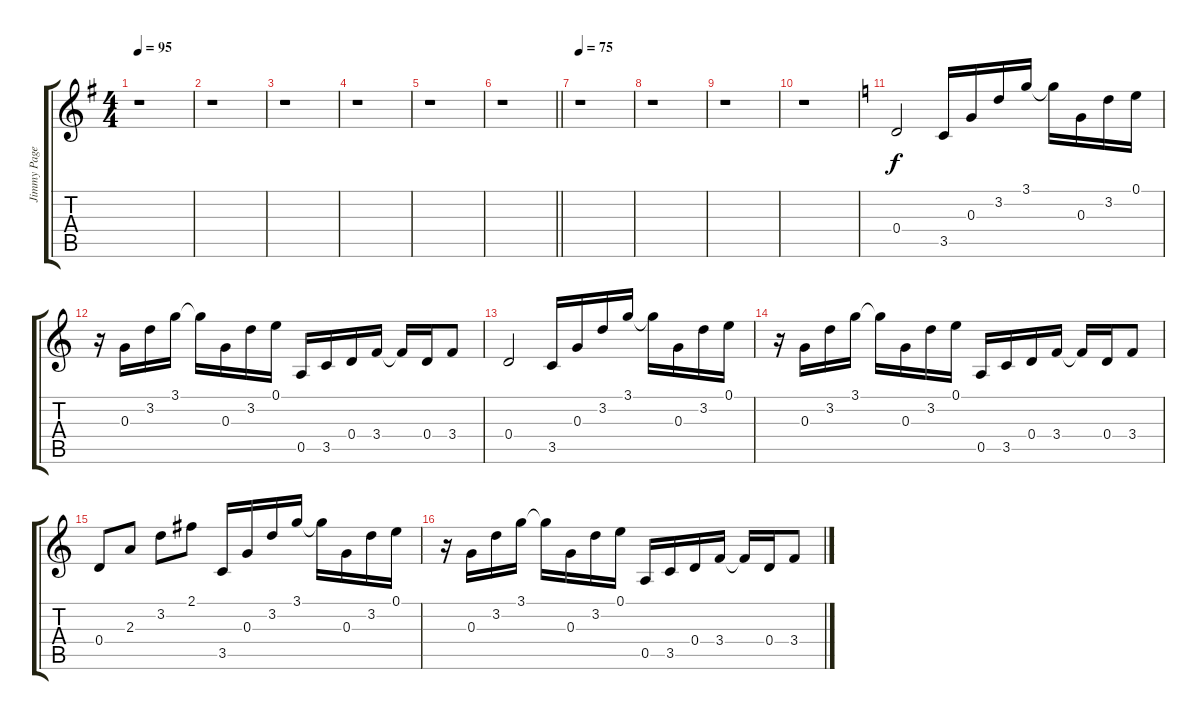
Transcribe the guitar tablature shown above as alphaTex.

\track ("Jimmy Page (Guitarra 2)" "Jimmy Page") {instrument acousticguitarsteel}
\staff {score tabs}
\tuning (E4 B3 G3 D3 A2 E2) {hide}
\ts (4 4)
\tempo 95
\clef g2
\ks g
r.1{dy f} |
r.1 |
r.1 |
r.1 |
r.1 |
\barLineRight lightlight
r.1 |
\tempo 75
r.1 |
r.1 |
r.1 |
r.1 |
\ks c
0.4.2 3.5.16 0.3.16 3.2.16 3.1.16 3.1{t}.16 0.3.16 3.2.16 0.1.16 |
r.16 0.3.16 3.2.16 3.1.16 3.1{t}.16 0.3.16 3.2.16 0.1.16 0.5.16 3.5.16 0.4.16 3.4.16 3.4{t}.16 0.4.16 3.4.8 |
0.4.2 3.5.16 0.3.16 3.2.16 3.1.16 3.1{t}.16 0.3.16 3.2.16 0.1.16 |
r.16 0.3.16 3.2.16 3.1.16 3.1{t}.16 0.3.16 3.2.16 0.1.16 0.5.16 3.5.16 0.4.16 3.4.16 3.4{t}.16 0.4.16 3.4.8 |
0.4.8 2.3.8 3.2.8 2.1.8 3.5.16 0.3.16 3.2.16 3.1.16 3.1{t}.16 0.3.16 3.2.16 0.1.16 |
r.16 0.3.16 3.2.16 3.1.16 3.1{t}.16 0.3.16 3.2.16 0.1.16 0.5.16 3.5.16 0.4.16 3.4.16 3.4{t}.16 0.4.16 3.4.8
